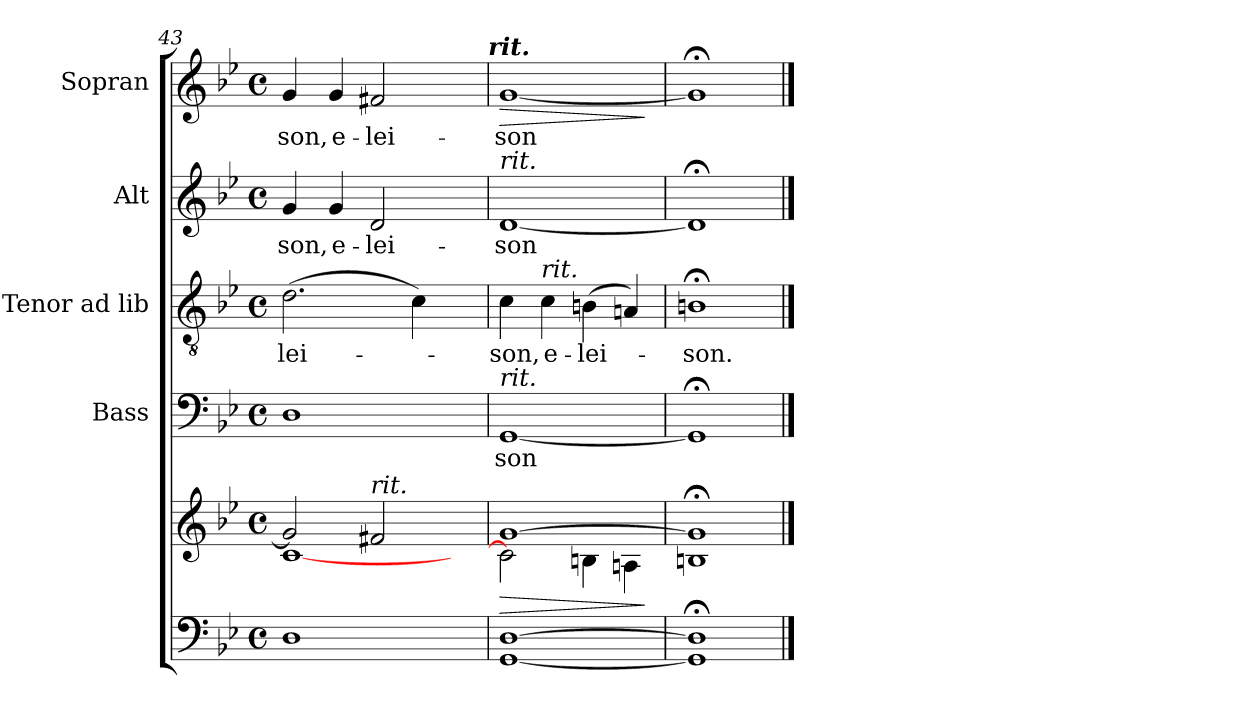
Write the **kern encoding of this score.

**kern	**kern	**dynam	**kern	**text	**kern	**text	**kern	**text	**kern	**text	**dynam
*part5	*part5	*part5	*part4	*part4	*part3	*part3	*part2	*part2	*part1	*part1	*part1
*staff6	*staff5	*staff5/6	*staff4	*staff4	*staff3	*staff3	*staff2	*staff2	*staff1	*staff1	*staff1
*	*	*	*I"Bass	*	*I"Tenor ad lib	*	*I"Alt	*	*I"Sopran	*	*
*	*	*	*I'B	*	*I'T	*	*I'A	*	*I'S	*	*
*clefF4	*clefG2	*	*clefF4	*	*clefGv2	*	*clefG2	*	*clefG2	*	*
*k[b-e-]	*k[b-e-]	*	*k[b-e-]	*	*k[b-e-]	*	*k[b-e-]	*	*k[b-e-]	*	*
*B-:	*B-:	*	*B-:	*	*B-:	*	*B-:	*	*B-:	*	*
*M4/4	*M4/4	*	*M4/4	*	*M4/4	*	*M4/4	*	*M4/4	*	*
*met(c)	*met(c)	*	*met(c)	*	*met(c)	*	*met(c)	*	*met(c)	*	*
=43	=43	=43	=43	=43	=43	=43	=43	=43	=43	=43	=43
*	*^	*	*	*	*	*	*	*	*	*	*
!	!	!	!	!	!	!	!LO:LY:b	!	!LO:LY:b	!	!LO:LY:b	!
1D	2g/]	[<1c	.	1D	.	(>2.d\	-lei-	4g/	-son,	4g/	-son,	.
!	!	!	!	!	!	!	!	!	!LO:LY:b	!	!LO:LY:b	!
.	.	.	.	.	.	.	.	4g/	e-	4g/	e-	.
!	!LO:TX:a:i:t=rit.	!	!	!	!	!	!	!	!	!	!	!
!	!	!	!	!	!	!	!	!	!LO:LY:b	!	!LO:LY:b	!
.	2f#X/	.	.	.	.	.	.	2d/	-lei-	2f#X/	-lei-	.
.	.	.	.	.	.	4c\)	.	.	.	.	.	.
8.ryy	8.ryy	8.ryy	.	8.ryy	.	8.ryy	.	8.ryy	.	8.ryy	.	.
!	!	!	!	!	!	!	!	!	!	!LO:TX:a:Bi:t=rit.	!	!
=44	=44	=44	=44	=44	=44	=44	=44	=44	=44	=44	=44	=44
!	!	!	!	!	!	!	!	!LO:TX:a:i:t=rit.	!	!	!	!
!	!	!	!	!LO:TX:a:i:t=rit.	!	!	!	!	!	!	!	!
!	!	!	!LO:HP:b	!	!LO:LY:b	!	!LO:LY:b	!	!LO:LY:b	!	!LO:LY:b	!LO:HP:b
[1GG [1D	[>1g	2c\]	>	[1GG	-son	4c\	-son,	[1d	-son	[1g	-son	>
!	!	!	!	!	!	!LO:TX:a:i:t=rit.	!	!	!	!	!	!
!	!	!	!	!	!	!	!LO:LY:b	!	!	!	!	!
.	.	.	.	.	.	4c\	e-	.	.	.	.	.
!	!	!	!	!	!	!	!LO:LY:b	!	!	!	!	!
.	.	4Bn\	.	.	.	(>4Bn\	-lei-	.	.	.	.	.
.	.	4An\	.	.	.	4An/)	.	.	.	.	.	.
*	*v	*v	*	*	*	*	*	*	*	*	*	*
.	.	]	.	.	.	.	.	.	.	.	]
=45	=45	=45	=45	=45	=45	=45	=45	=45	=45	=45	=45
*	*^	*	*	*	*	*	*	*	*	*	*
!	!	!	!	!	!LO:LY:b	!	!LO:LY:b	!	!LO:LY:b	!	!LO:LY:b	!
1GG]; 1D];	1g;<]	1Bn	.	1GG;<]	.	1Bn;<	-son.	1d;<]	.	1g;<]	.	.
*	*v	*v	*	*	*	*	*	*	*	*	*	*
==	==	==	==	==	==	==	==	==	==	==	==
*-	*-	*-	*-	*-	*-	*-	*-	*-	*-	*-	*-
